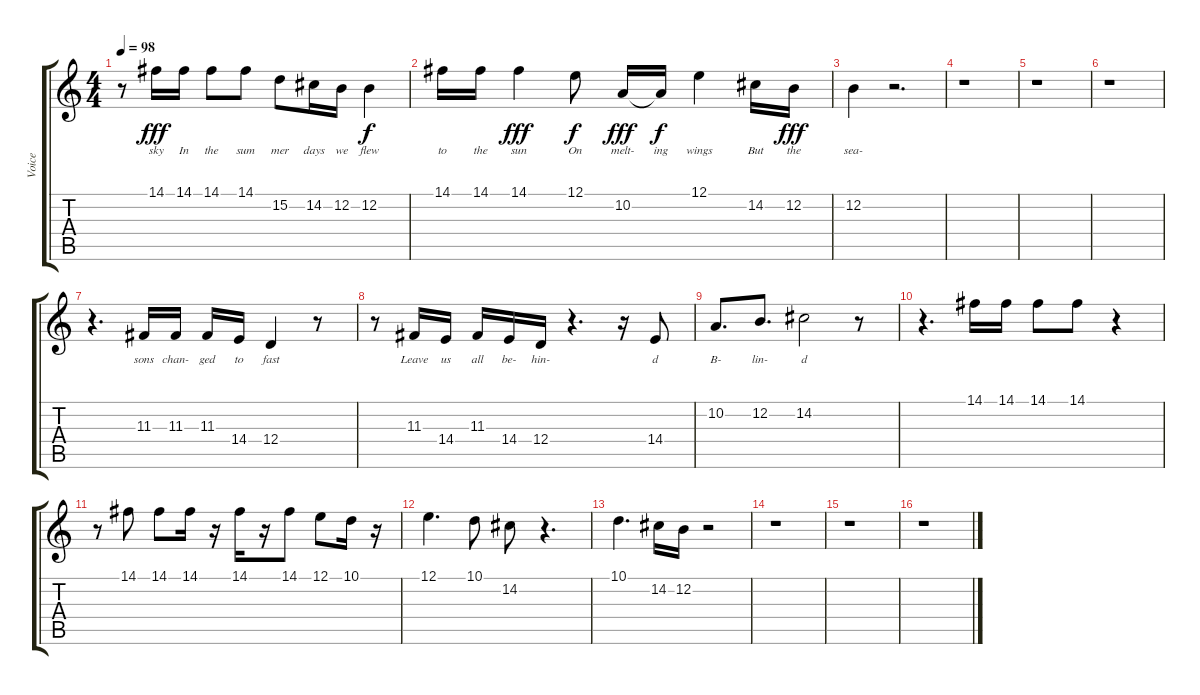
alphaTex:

\track ("Voice" "Voice") {instrument percussiveorgan}
\staff {score tabs}
\tuning (E4 B3 G3 D3 A2 E2) {hide}
\ts (4 4)
\tempo 98
\clef g2
\ks c
r.8{dy fff} 14.1.16{lyrics (0 "sky") lyrics (1 "") lyrics (2 "") lyrics (3 "") lyrics (4 "")} 14.1.16{lyrics (0 "In") lyrics (1 "") lyrics (2 "") lyrics (3 "") lyrics (4 "")} 14.1.8{lyrics (0 "the") lyrics (1 "") lyrics (2 "") lyrics (3 "") lyrics (4 "")} 14.1.8{lyrics (0 "sum") lyrics (1 "") lyrics (2 "") lyrics (3 "") lyrics (4 "")} 15.2.8{lyrics (0 "mer") lyrics (1 "") lyrics (2 "") lyrics (3 "") lyrics (4 "")} 14.2.16{lyrics (0 "days") lyrics (1 "") lyrics (2 "") lyrics (3 "") lyrics (4 "")} 12.2.16{lyrics (0 "we") lyrics (1 "") lyrics (2 "") lyrics (3 "") lyrics (4 "")} 12.2.4{lyrics (0 "flew") lyrics (1 "") lyrics (2 "") lyrics (3 "") lyrics (4 "") dy f} |
14.1.16{lyrics (0 "to") lyrics (1 "") lyrics (2 "") lyrics (3 "") lyrics (4 "")} 14.1.16{lyrics (0 "the") lyrics (1 "") lyrics (2 "") lyrics (3 "") lyrics (4 "")} 14.1.4{lyrics (0 "sun") lyrics (1 "") lyrics (2 "") lyrics (3 "") lyrics (4 "") dy fff} 12.1.8{lyrics (0 "On") lyrics (1 "") lyrics (2 "") lyrics (3 "") lyrics (4 "") dy f} 10.2.16{lyrics (0 "melt-") lyrics (1 "") lyrics (2 "") lyrics (3 "") lyrics (4 "") dy fff} 10.2{t}.16{lyrics (0 "ing") lyrics (1 "") lyrics (2 "") lyrics (3 "") lyrics (4 "") dy f} 12.1.4{lyrics (0 "wings") lyrics (1 "") lyrics (2 "") lyrics (3 "") lyrics (4 "")} 14.2.16{lyrics (0 "But") lyrics (1 "") lyrics (2 "") lyrics (3 "") lyrics (4 "")} 12.2.16{lyrics (0 "the") lyrics (1 "") lyrics (2 "") lyrics (3 "") lyrics (4 "") dy fff} |
12.2.4{lyrics (0 "sea-") lyrics (1 "") lyrics (2 "") lyrics (3 "") lyrics (4 "")} r.2{d} |
r.1 |
r.1 |
r.1 |
r.4{d} 11.3.16{lyrics (0 "sons") lyrics (1 "") lyrics (2 "") lyrics (3 "") lyrics (4 "")} 11.3.16{lyrics (0 "chan-") lyrics (1 "") lyrics (2 "") lyrics (3 "") lyrics (4 "")} 11.3.16{lyrics (0 "ged") lyrics (1 "") lyrics (2 "") lyrics (3 "") lyrics (4 "")} 14.4.16{lyrics (0 "to") lyrics (1 "") lyrics (2 "") lyrics (3 "") lyrics (4 "")} 12.4.4{lyrics (0 "fast") lyrics (1 "") lyrics (2 "") lyrics (3 "") lyrics (4 "")} r.8 |
r.8 11.3.16{lyrics (0 "Leave") lyrics (1 "") lyrics (2 "") lyrics (3 "") lyrics (4 "")} 14.4.16{lyrics (0 "us") lyrics (1 "") lyrics (2 "") lyrics (3 "") lyrics (4 "")} 11.3.16{lyrics (0 "all") lyrics (1 "") lyrics (2 "") lyrics (3 "") lyrics (4 "")} 14.4.16{lyrics (0 "be-") lyrics (1 "") lyrics (2 "") lyrics (3 "") lyrics (4 "")} 12.4.16{lyrics (0 "hin-") lyrics (1 "") lyrics (2 "") lyrics (3 "") lyrics (4 "")} r.4{d} r.16 14.4.8{lyrics (0 "d") lyrics (1 "") lyrics (2 "") lyrics (3 "") lyrics (4 "")} |
10.2.8{d lyrics (0 "B-") lyrics (1 "") lyrics (2 "") lyrics (3 "") lyrics (4 "")} 12.2.8{d lyrics (0 "lin-") lyrics (1 "") lyrics (2 "") lyrics (3 "") lyrics (4 "")} 14.2.2{lyrics (0 "d") lyrics (1 "") lyrics (2 "") lyrics (3 "") lyrics (4 "")} r.8 |
r.4{d} 14.1.16 14.1.16 14.1.8 14.1.8 r.4 |
r.8 14.1.8 14.1.8 14.1.16 r.16 14.1.16 r.16 14.1.8 12.1.8 10.1.16 r.16 |
12.1.4{d} 10.1.8 14.2.8 r.4{d} |
10.1.4{d} 14.2.16 12.2.16 r.2 |
r.1 |
r.1 |
r.1
